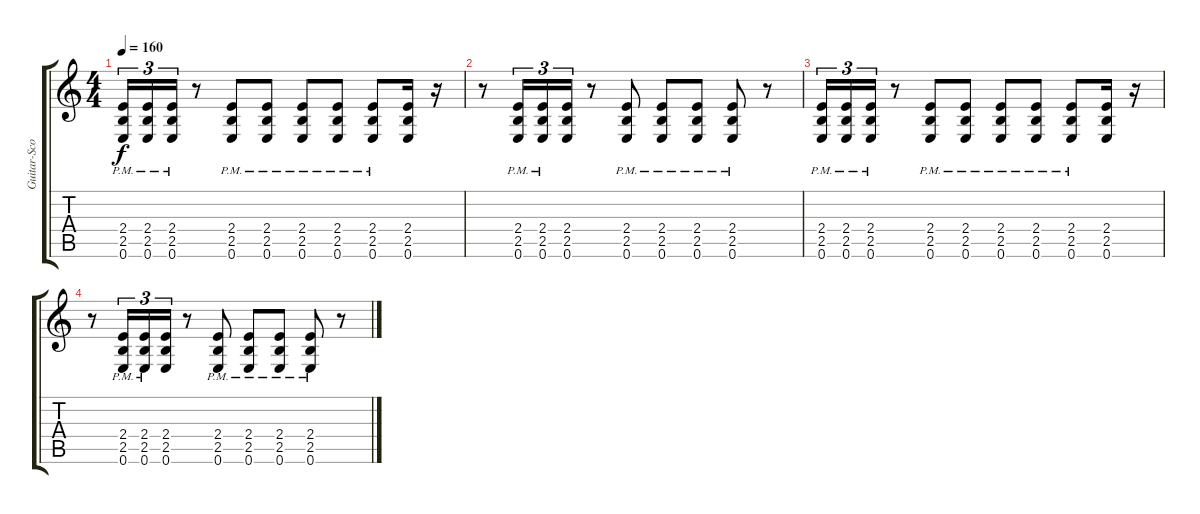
\track ("Guitar-Scott Gross" "Guitar-Sco") {instrument distortionguitar}
\staff {score tabs}
\tuning (E4 B3 G3 D3 A2 E2) {hide}
\ts (4 4)
\tempo 160
\clef g2
\ks c
(2.4{pm} 2.5{pm} 0.6{pm}).16{tu (3 2) dy f} (2.4{pm} 2.5{pm} 0.6{pm}).16{tu (3 2)} (2.4{pm} 2.5{pm} 0.6{pm}).16{tu (3 2)} r.8 (2.4{pm} 2.5{pm} 0.6{pm}).8 (2.4{pm} 2.5{pm} 0.6{pm}).8 (2.4{pm} 2.5{pm} 0.6{pm}).8 (2.4{pm} 2.5{pm} 0.6{pm}).8 (2.4{pm} 2.5{pm} 0.6{pm}).8 (2.4 2.5 0.6).16 r.16 |
r.8 (2.4{pm} 2.5{pm} 0.6{pm}).16{tu (3 2)} (2.4{pm} 2.5{pm} 0.6{pm}).16{tu (3 2)} (2.4 2.5 0.6).16{tu (3 2)} r.8 (2.4{pm} 2.5{pm} 0.6{pm}).8 (2.4{pm} 2.5{pm} 0.6{pm}).8 (2.4{pm} 2.5{pm} 0.6{pm}).8 (2.4{pm} 2.5{pm} 0.6{pm}).8 r.8 |
(2.4{pm} 2.5{pm} 0.6{pm}).16{tu (3 2)} (2.4{pm} 2.5{pm} 0.6{pm}).16{tu (3 2)} (2.4{pm} 2.5{pm} 0.6{pm}).16{tu (3 2)} r.8 (2.4{pm} 2.5{pm} 0.6{pm}).8 (2.4{pm} 2.5{pm} 0.6{pm}).8 (2.4{pm} 2.5{pm} 0.6{pm}).8 (2.4{pm} 2.5{pm} 0.6{pm}).8 (2.4{pm} 2.5{pm} 0.6{pm}).8 (2.4 2.5 0.6).16 r.16 |
r.8 (2.4{pm} 2.5{pm} 0.6{pm}).16{tu (3 2)} (2.4{pm} 2.5{pm} 0.6{pm}).16{tu (3 2)} (2.4 2.5 0.6).16{tu (3 2)} r.8 (2.4{pm} 2.5{pm} 0.6{pm}).8 (2.4{pm} 2.5{pm} 0.6{pm}).8 (2.4{pm} 2.5{pm} 0.6{pm}).8 (2.4{pm} 2.5{pm} 0.6{pm}).8 r.8
